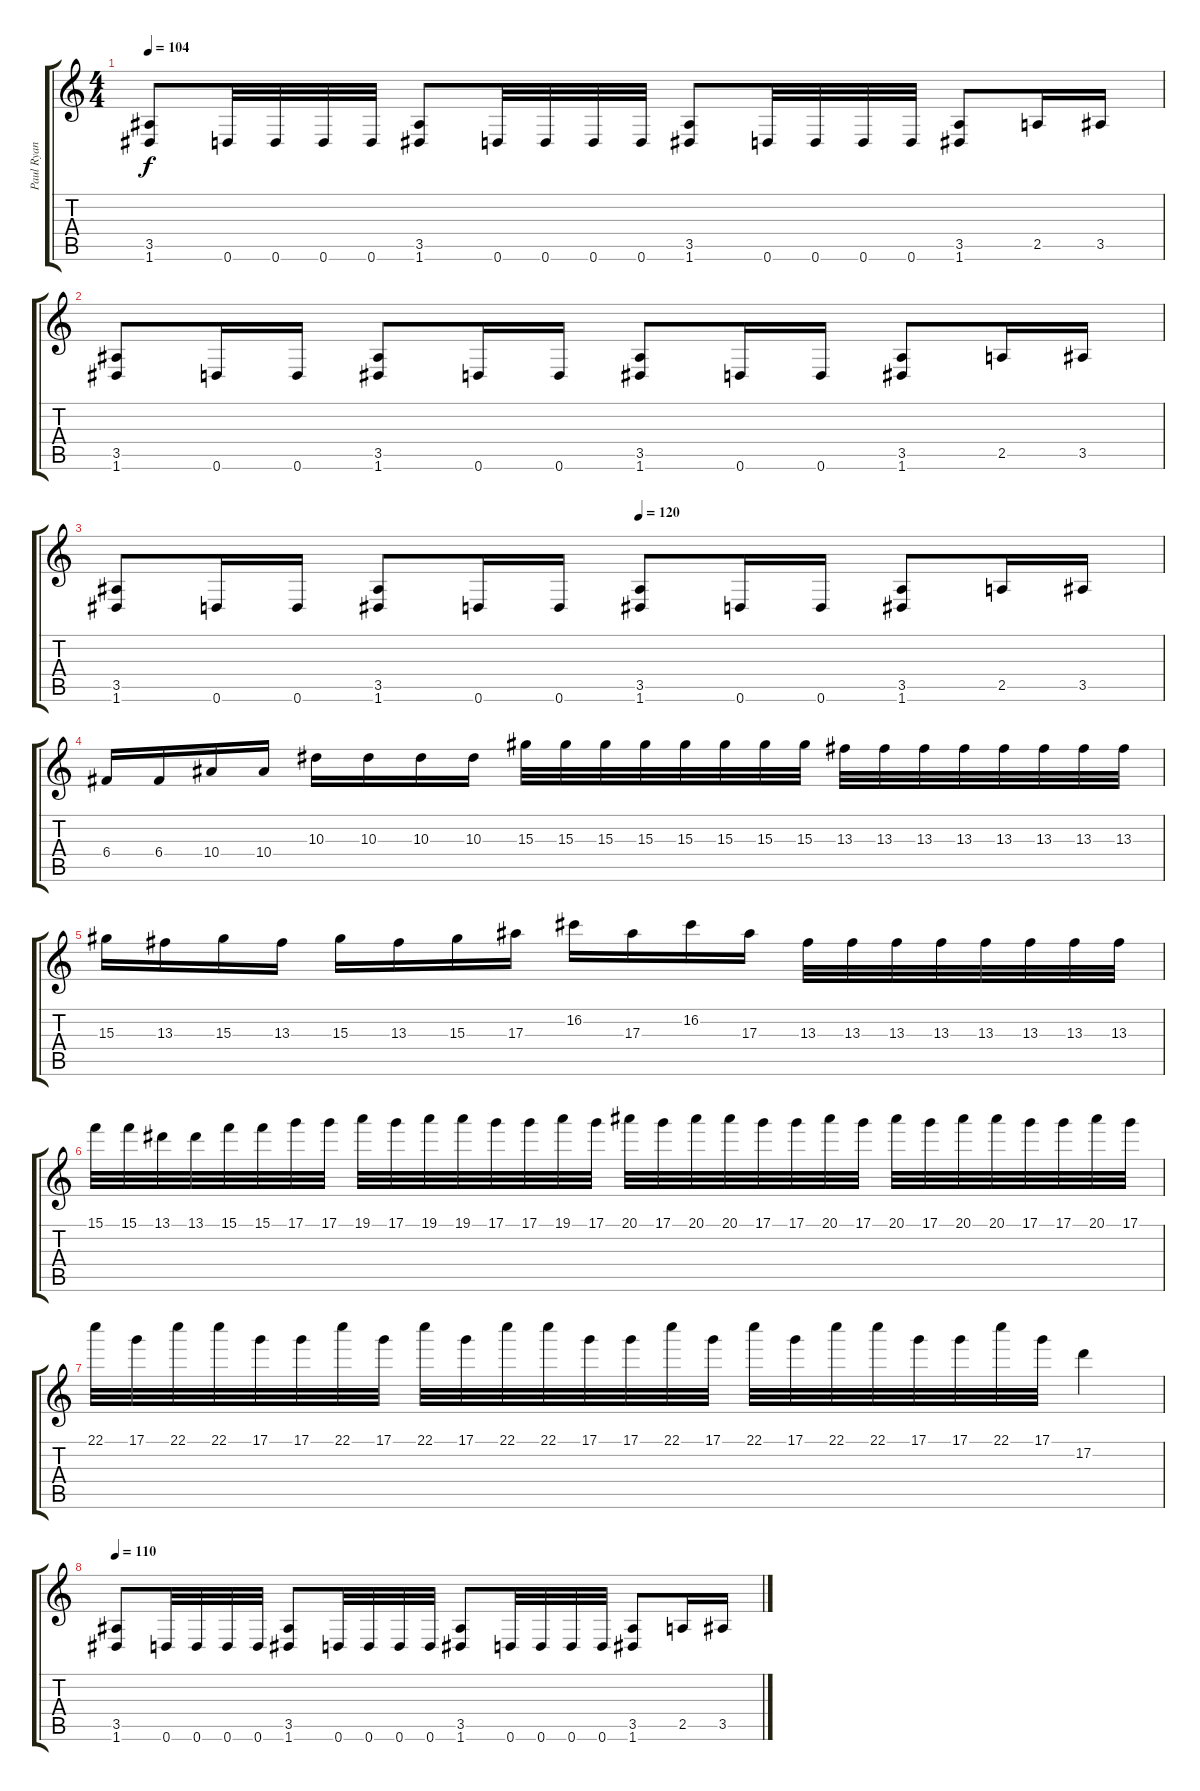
\track ("Paul Ryan" "Paul Ryan") {instrument distortionguitar}
\staff {score tabs}
\tuning (D4 A3 F3 C3 G2 D2) {hide}
\ts (4 4)
\tempo 104
\clef g2
\ks c
(3.5 1.6).8{dy f} 0.6.32 0.6.32 0.6.32 0.6.32 (3.5 1.6).8 0.6.32 0.6.32 0.6.32 0.6.32 (3.5 1.6).8 0.6.32 0.6.32 0.6.32 0.6.32 (3.5 1.6).8 2.5.16 3.5.16 |
(3.5 1.6).8 0.6.16 0.6.16 (3.5 1.6).8 0.6.16 0.6.16 (3.5 1.6).8 0.6.16 0.6.16 (3.5 1.6).8 2.5.16 3.5.16 |
\tempo (120 0.5)
(3.5 1.6).8 0.6.16 0.6.16 (3.5 1.6).8 0.6.16 0.6.16 (3.5 1.6).8 0.6.16 0.6.16 (3.5 1.6).8 2.5.16 3.5.16 |
6.4.16{volume 10 balance 8} 6.4.16 10.4.16 10.4.16 10.3.16 10.3.16 10.3.16 10.3.16 15.3.32 15.3.32 15.3.32 15.3.32 15.3.32 15.3.32 15.3.32 15.3.32 13.3.32 13.3.32 13.3.32 13.3.32 13.3.32 13.3.32 13.3.32 13.3.32 |
15.3.16 13.3.16 15.3.16 13.3.16 15.3.16 13.3.16 15.3.16 17.3.16 16.2.16 17.3.16 16.2.16 17.3.16 13.3.32 13.3.32 13.3.32 13.3.32 13.3.32 13.3.32 13.3.32 13.3.32 |
15.1.32 15.1.32 13.1.32 13.1.32 15.1.32 15.1.32 17.1.32 17.1.32 19.1.32 17.1.32 19.1.32 19.1.32 17.1.32 17.1.32 19.1.32 17.1.32 20.1.32 17.1.32 20.1.32 20.1.32 17.1.32 17.1.32 20.1.32 17.1.32 20.1.32 17.1.32 20.1.32 20.1.32 17.1.32 17.1.32 20.1.32 17.1.32 |
22.1.32 17.1.32 22.1.32 22.1.32 17.1.32 17.1.32 22.1.32 17.1.32 22.1.32 17.1.32 22.1.32 22.1.32 17.1.32 17.1.32 22.1.32 17.1.32 22.1.32 17.1.32 22.1.32 22.1.32 17.1.32 17.1.32 22.1.32 17.1.32 17.2.4 |
\tempo 110
(3.5 1.6).8{volume 13 balance 0} 0.6.32 0.6.32 0.6.32 0.6.32 (3.5 1.6).8 0.6.32 0.6.32 0.6.32 0.6.32 (3.5 1.6).8 0.6.32 0.6.32 0.6.32 0.6.32 (3.5 1.6).8 2.5.16 3.5.16
